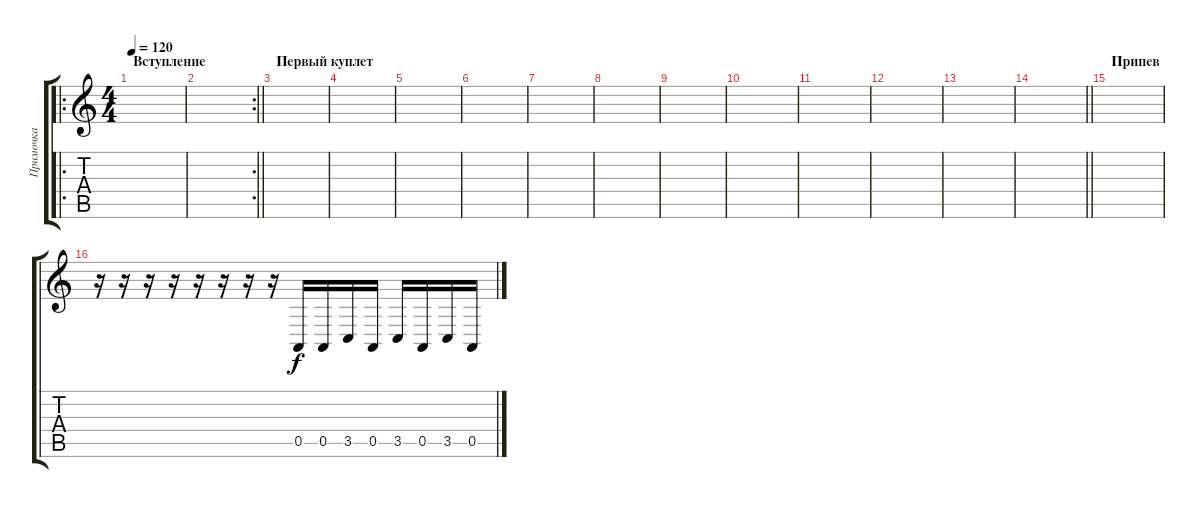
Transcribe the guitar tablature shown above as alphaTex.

\track ("Примочка" "Примочка") {instrument pad3polysynth}
\staff {score tabs}
\tuning (E4 B3 G3 D3 A2 E2) {hide}
\ro
\ts (4 4)
\section ("" "Вступление")
\tempo 120
\clef g2
\ks c
|
\rc 2
\barLineRight lightlight
|
\section ("" "Первый куплет")
|
|
|
|
|
|
|
|
|
|
|
\barLineRight lightlight
|
\section ("" "Припев")
|
r.16 r.16 r.16 r.16 r.16 r.16 r.16 r.16 0.5.16 0.5.16 3.5.16 0.5.16 3.5.16 0.5.16 3.5.16 0.5.16
